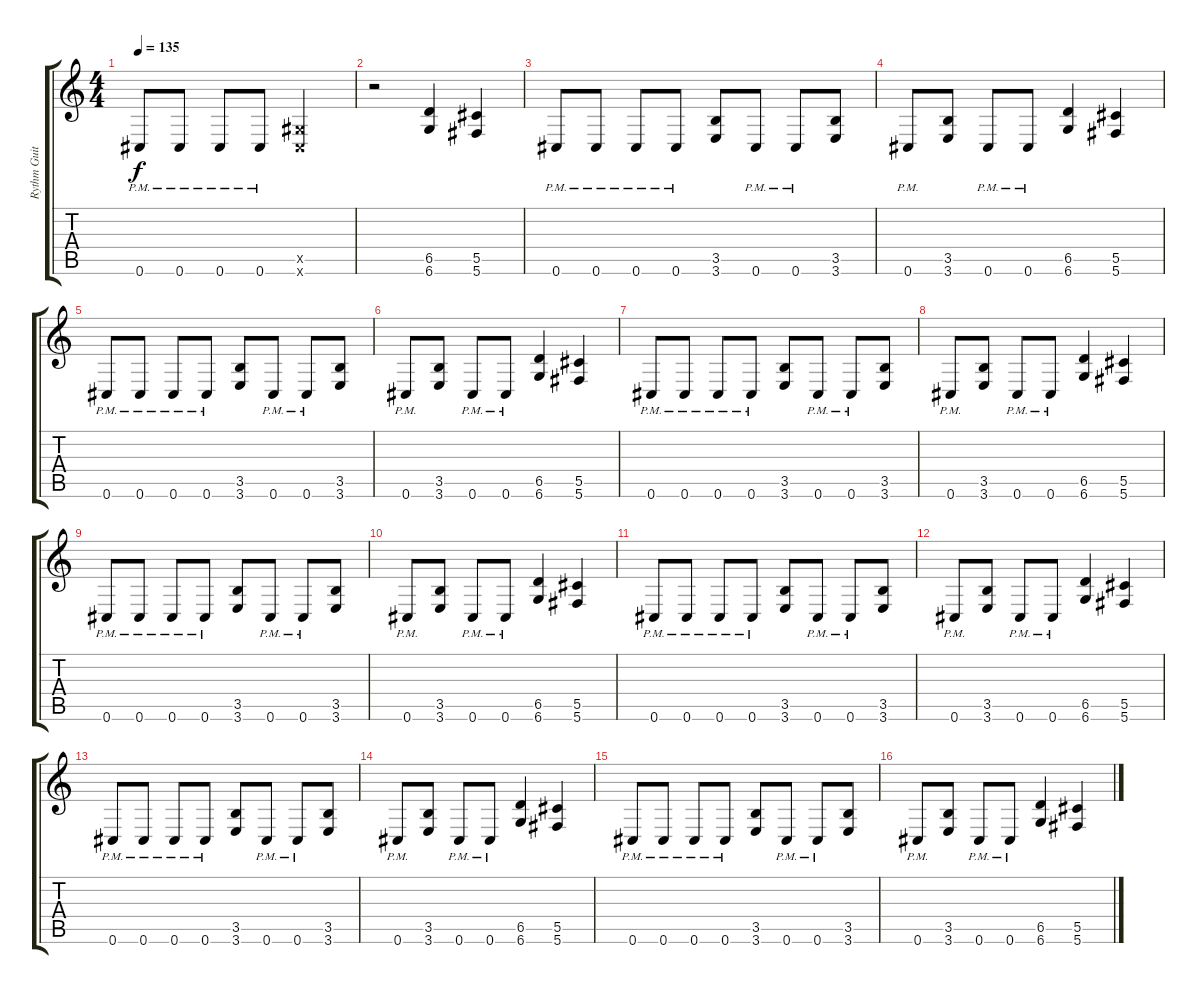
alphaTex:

\track ("Rythm Guitar" "Rythm Guit") {instrument distortionguitar}
\staff {score tabs}
\tuning (Eb4 Bb3 Gb3 Db3 Ab2 Db2) {hide}
\ts (4 4)
\tempo 135
\clef g2
\ks c
0.6{pm}.8{dy f} 0.6{pm}.8 0.6{pm}.8 0.6{pm}.8 (0.5{x} 0.6{x}).2 |
r.2 (6.5 6.6).4 (5.5 5.6).4 |
0.6{pm}.8 0.6{pm}.8 0.6{pm}.8 0.6{pm}.8 (3.5 3.6).8 0.6{pm}.8 0.6{pm}.8 (3.5 3.6).8 |
0.6{pm}.8 (3.5 3.6).8 0.6{pm}.8 0.6{pm}.8 (6.5 6.6).4 (5.5 5.6).4 |
0.6{pm}.8 0.6{pm}.8 0.6{pm}.8 0.6{pm}.8 (3.5 3.6).8 0.6{pm}.8 0.6{pm}.8 (3.5 3.6).8 |
0.6{pm}.8 (3.5 3.6).8 0.6{pm}.8 0.6{pm}.8 (6.5 6.6).4 (5.5 5.6).4 |
0.6{pm}.8 0.6{pm}.8 0.6{pm}.8 0.6{pm}.8 (3.5 3.6).8 0.6{pm}.8 0.6{pm}.8 (3.5 3.6).8 |
0.6{pm}.8 (3.5 3.6).8 0.6{pm}.8 0.6{pm}.8 (6.5 6.6).4 (5.5 5.6).4 |
0.6{pm}.8 0.6{pm}.8 0.6{pm}.8 0.6{pm}.8 (3.5 3.6).8 0.6{pm}.8 0.6{pm}.8 (3.5 3.6).8 |
0.6{pm}.8 (3.5 3.6).8 0.6{pm}.8 0.6{pm}.8 (6.5 6.6).4 (5.5 5.6).4 |
0.6{pm}.8 0.6{pm}.8 0.6{pm}.8 0.6{pm}.8 (3.5 3.6).8 0.6{pm}.8 0.6{pm}.8 (3.5 3.6).8 |
0.6{pm}.8 (3.5 3.6).8 0.6{pm}.8 0.6{pm}.8 (6.5 6.6).4 (5.5 5.6).4 |
0.6{pm}.8 0.6{pm}.8 0.6{pm}.8 0.6{pm}.8 (3.5 3.6).8 0.6{pm}.8 0.6{pm}.8 (3.5 3.6).8 |
0.6{pm}.8 (3.5 3.6).8 0.6{pm}.8 0.6{pm}.8 (6.5 6.6).4 (5.5 5.6).4 |
0.6{pm}.8 0.6{pm}.8 0.6{pm}.8 0.6{pm}.8 (3.5 3.6).8 0.6{pm}.8 0.6{pm}.8 (3.5 3.6).8 |
0.6{pm}.8 (3.5 3.6).8 0.6{pm}.8 0.6{pm}.8 (6.5 6.6).4 (5.5 5.6).4
